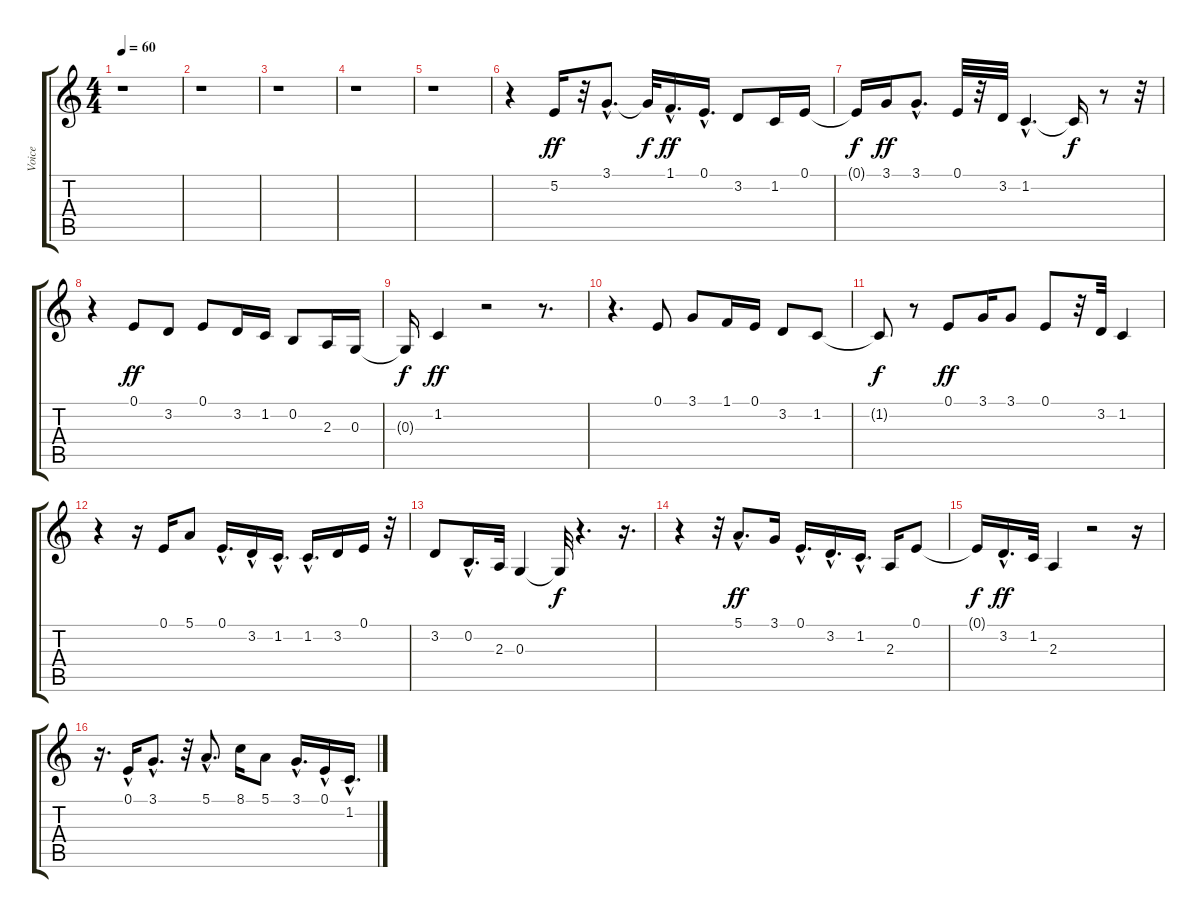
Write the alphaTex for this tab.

\track ("Voice" "Voice") {instrument flute}
\staff {score tabs}
\tuning (E4 B3 G3 D3 A2 E2) {hide}
\ts (4 4)
\tempo 60
\clef g2
\ks c
r.1{dy ff instrument flute} |
r.1 |
r.1 |
r.1 |
r.1 |
r.4 5.2.16{balance 8} r.32 3.1{hac}.8{d} 3.1{t}.32{dy f} 1.1{hac}.16{d dy ff} 0.1{hac}.16{d} 3.2.8 1.2.16 0.1.16 |
0.1{t}.16{dy f} 3.1.16{dy ff} 3.1{hac}.8{d} 0.1.32 r.32 3.2.32 1.2{hac}.4{d} 1.2{t}.16{dy f} r.8 r.32 |
r.4 0.1.8{dy ff} 3.2.8 0.1.8 3.2.16 1.2.16 0.2.8 2.3.16 0.3.16 |
0.3{t}.16{dy f} 1.2.4{dy ff} r.2 r.8{d} |
r.4{d} 0.1.8 3.1.8 1.1.16 0.1.16 3.2.8 1.2.8 |
1.2{t}.8{dy f} r.8 0.1.8{dy ff} 3.1.16 3.1.8 0.1.8 r.32 3.2.32 1.2.4 |
r.4 r.16 0.1.16 5.1.8 0.1{hac}.16{d} 3.2{hac}.16 1.2{hac}.16{d} 1.2{hac}.16{d} 3.2.16 0.1.16 r.32 |
3.2.8 0.2{hac}.16{d} 2.3.32 0.3.4 0.3{t}.32{dy f} r.4{d} r.16{d} |
r.4 r.32 5.1{hac}.8{d dy ff} 3.1.16 0.1{hac}.16{d} 3.2{hac}.16{d} 1.2{hac}.16{d} 2.3.16 0.1.8 |
0.1{t}.16{dy f} 3.2{hac}.16{d dy ff} 1.2.32 2.3.4 r.2 r.16 |
r.16{d} 0.1{hac}.16 3.1{hac}.8{d} r.32 5.1{hac}.8{d} 8.1.16 5.1.8 3.1{hac}.16{d} 0.1{hac}.16 1.2{hac}.16{d}
